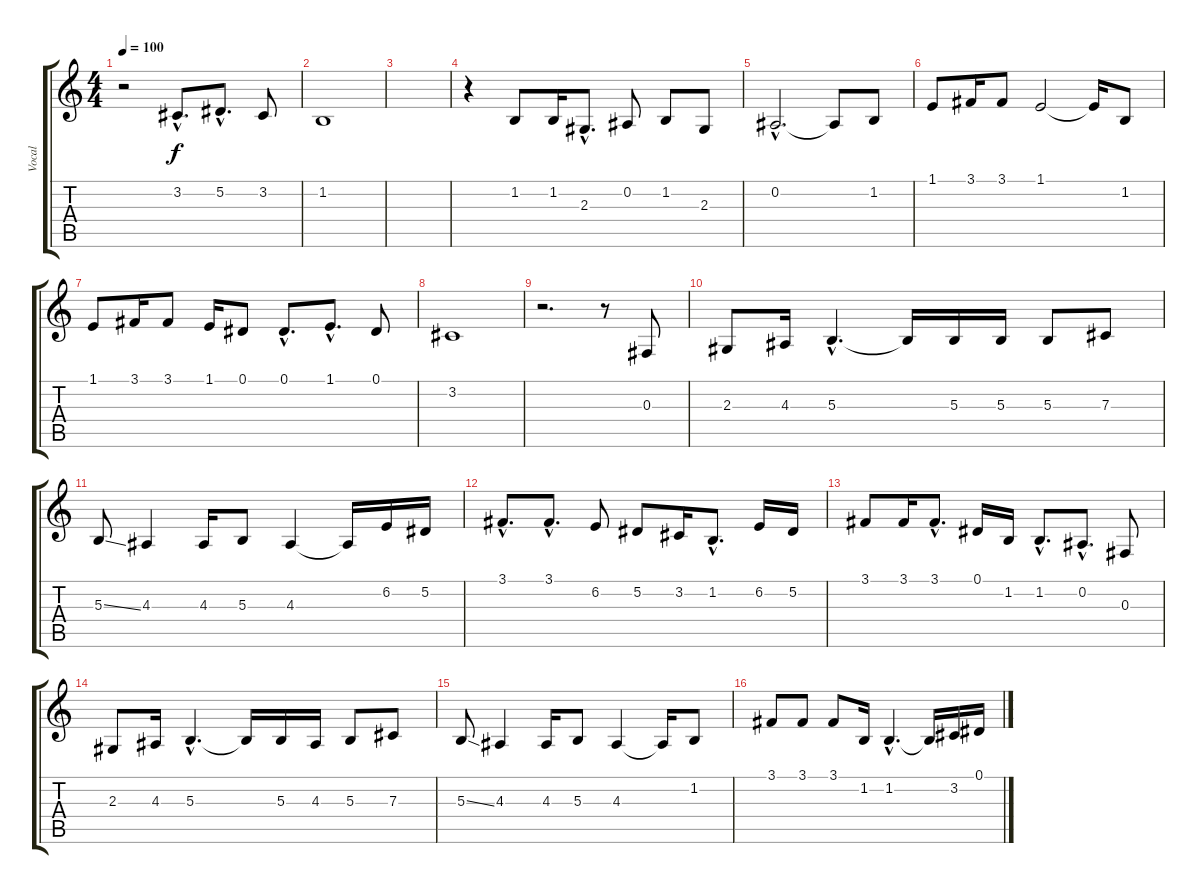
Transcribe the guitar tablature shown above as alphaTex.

\track ("Vocal" "Vocal") {instrument violin}
\staff {score tabs}
\tuning (Eb4 Bb3 Gb3 Db3 Ab2 Eb2) {hide}
\ts (4 4)
\tempo 100
\clef g2
\ks c
r.2{dy f} 3.2{hac}.8{d} 5.2{hac}.8{d} 3.2.8 |
1.2.1 |
|
r.4 1.2.8 1.2.16 2.3{hac}.8{d} 0.2.8 1.2.8 2.3.8 |
0.2{hac}.2{d} 0.2{t}.8 1.2.8 |
1.1.8 3.1.16 3.1.8 1.1.2 1.1{t}.16 1.2.8 |
1.1.8 3.1.16 3.1.8 1.1.16 0.1.8 0.1{hac}.8{d} 1.1{hac}.8{d} 0.1.8 |
3.2.1 |
r.2{d} r.8 0.3.8 |
2.3.8 4.3.16 5.3{hac}.4{d} 5.3{t}.16 5.3.16 5.3.16 5.3.8 7.3.8 |
5.3{ss}.8 4.3.4 4.3.16 5.3.8 4.3.4 4.3{t}.16 6.2.16 5.2.16 |
3.1{hac}.8{d} 3.1{hac}.8{d} 6.2.8 5.2.8 3.2.16 1.2{hac}.8{d} 6.2.16 5.2.16 |
3.1.8 3.1.16 3.1{hac}.8{d} 0.1.16 1.2.16 1.2{hac}.8{d} 0.2{hac}.8{d} 0.3.8 |
2.3.8 4.3.16 5.3{hac}.4{d} 5.3{t}.16 5.3.16 4.3.16 5.3.8 7.3.8 |
5.3{ss}.8 4.3.4 4.3.16 5.3.8 4.3.4 4.3{t}.16 1.2.8 |
3.1.8 3.1.8 3.1.8 1.2.16 1.2{hac}.4{d} 1.2{t}.16 3.2.16 0.1.16
